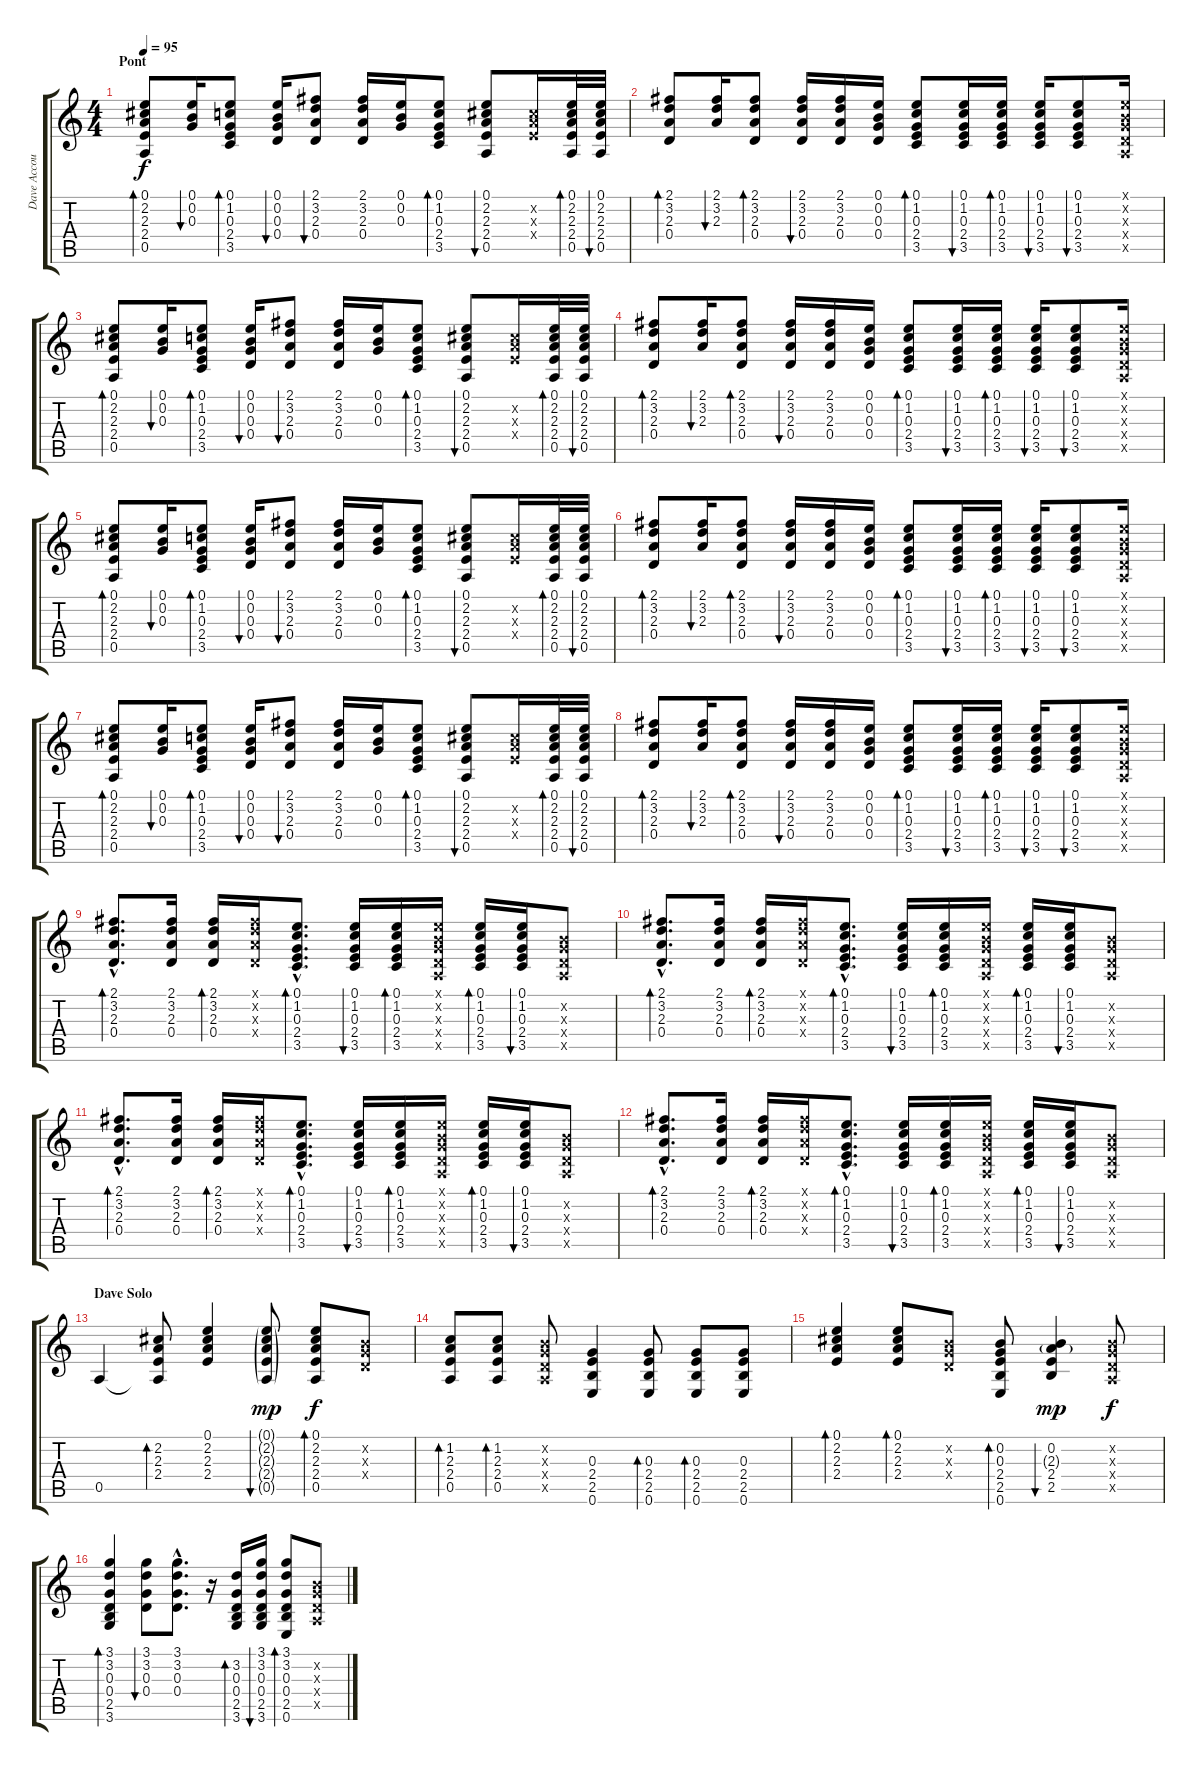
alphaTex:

\track ("Dave Accoustique" "Dave Accou") {instrument acousticguitarnylon}
\staff {score tabs}
\tuning (E4 B3 G3 D3 A2 E2) {hide}
\ts (4 4)
\section ("" "Pont")
\tempo 95
\clef g2
\ks c
(0.1 2.2 2.3 2.4 0.5).8{bd 60 dy f} (0.1 0.2 0.3).16{bu 60} (0.1 1.2 0.3 2.4 3.5).8{bd 60} (0.1 0.2 0.3 0.4).16{bu 60} (2.1 3.2 2.3 0.4).8{bu 60} (2.1 3.2 2.3 0.4).16 (0.1 0.2 0.3).16 (0.1 1.2 0.3 2.4 3.5).8{bd 60} (0.1 2.2 2.3 2.4 0.5).8{bu 60} (2.2{x} 2.3{x} 2.4{x}).16 (0.1 2.2 2.3 2.4 0.5).32{bd 60} (0.1 2.2 2.3 2.4 0.5).32{bu 60} |
(2.1 3.2 2.3 0.4).8{bd 60} (2.1 3.2 2.3).16{bu 60} (2.1 3.2 2.3 0.4).8{bd 60} (2.1 3.2 2.3 0.4).16{bu 60} (2.1 3.2 2.3 0.4).16 (0.1 0.2 0.3 0.4).16 (0.1 1.2 0.3 2.4 3.5).8{bd 60} (0.1 1.2 0.3 2.4 3.5).16{bu 60} (0.1 1.2 0.3 2.4 3.5).16{bd 60} (0.1 1.2 0.3 2.4 3.5).16{bu 60} (0.1 1.2 0.3 2.4 3.5).8{bu 60} (0.1{x} 0.2{x} 0.3{x} 0.4{x} 0.5{x}).16 |
(0.1 2.2 2.3 2.4 0.5).8{bd 60} (0.1 0.2 0.3).16{bu 60} (0.1 1.2 0.3 2.4 3.5).8{bd 60} (0.1 0.2 0.3 0.4).16{bu 60} (2.1 3.2 2.3 0.4).8{bu 60} (2.1 3.2 2.3 0.4).16 (0.1 0.2 0.3).16 (0.1 1.2 0.3 2.4 3.5).8{bd 60} (0.1 2.2 2.3 2.4 0.5).8{bu 60} (2.2{x} 2.3{x} 2.4{x}).16 (0.1 2.2 2.3 2.4 0.5).32{bd 60} (0.1 2.2 2.3 2.4 0.5).32{bu 60} |
(2.1 3.2 2.3 0.4).8{bd 60} (2.1 3.2 2.3).16{bu 60} (2.1 3.2 2.3 0.4).8{bd 60} (2.1 3.2 2.3 0.4).16{bu 60} (2.1 3.2 2.3 0.4).16 (0.1 0.2 0.3 0.4).16 (0.1 1.2 0.3 2.4 3.5).8{bd 60} (0.1 1.2 0.3 2.4 3.5).16{bu 60} (0.1 1.2 0.3 2.4 3.5).16{bd 60} (0.1 1.2 0.3 2.4 3.5).16{bu 60} (0.1 1.2 0.3 2.4 3.5).8{bu 60} (0.1{x} 0.2{x} 0.3{x} 0.4{x} 0.5{x}).16 |
(0.1 2.2 2.3 2.4 0.5).8{bd 60} (0.1 0.2 0.3).16{bu 60} (0.1 1.2 0.3 2.4 3.5).8{bd 60} (0.1 0.2 0.3 0.4).16{bu 60} (2.1 3.2 2.3 0.4).8{bu 60} (2.1 3.2 2.3 0.4).16 (0.1 0.2 0.3).16 (0.1 1.2 0.3 2.4 3.5).8{bd 60} (0.1 2.2 2.3 2.4 0.5).8{bu 60} (2.2{x} 2.3{x} 2.4{x}).16 (0.1 2.2 2.3 2.4 0.5).32{bd 60} (0.1 2.2 2.3 2.4 0.5).32{bu 60} |
(2.1 3.2 2.3 0.4).8{bd 60} (2.1 3.2 2.3).16{bu 60} (2.1 3.2 2.3 0.4).8{bd 60} (2.1 3.2 2.3 0.4).16{bu 60} (2.1 3.2 2.3 0.4).16 (0.1 0.2 0.3 0.4).16 (0.1 1.2 0.3 2.4 3.5).8{bd 60} (0.1 1.2 0.3 2.4 3.5).16{bu 60} (0.1 1.2 0.3 2.4 3.5).16{bd 60} (0.1 1.2 0.3 2.4 3.5).16{bu 60} (0.1 1.2 0.3 2.4 3.5).8{bu 60} (0.1{x} 0.2{x} 0.3{x} 0.4{x} 0.5{x}).16 |
(0.1 2.2 2.3 2.4 0.5).8{bd 60} (0.1 0.2 0.3).16{bu 60} (0.1 1.2 0.3 2.4 3.5).8{bd 60} (0.1 0.2 0.3 0.4).16{bu 60} (2.1 3.2 2.3 0.4).8{bu 60} (2.1 3.2 2.3 0.4).16 (0.1 0.2 0.3).16 (0.1 1.2 0.3 2.4 3.5).8{bd 60} (0.1 2.2 2.3 2.4 0.5).8{bu 60} (2.2{x} 2.3{x} 2.4{x}).16 (0.1 2.2 2.3 2.4 0.5).32{bd 60} (0.1 2.2 2.3 2.4 0.5).32{bu 60} |
(2.1 3.2 2.3 0.4).8{bd 60} (2.1 3.2 2.3).16{bu 60} (2.1 3.2 2.3 0.4).8{bd 60} (2.1 3.2 2.3 0.4).16{bu 60} (2.1 3.2 2.3 0.4).16 (0.1 0.2 0.3 0.4).16 (0.1 1.2 0.3 2.4 3.5).8{bd 60} (0.1 1.2 0.3 2.4 3.5).16{bu 60} (0.1 1.2 0.3 2.4 3.5).16{bd 60} (0.1 1.2 0.3 2.4 3.5).16{bu 60} (0.1 1.2 0.3 2.4 3.5).8{bu 60} (0.1{x} 0.2{x} 0.3{x} 0.4{x} 0.5{x}).16 |
(2.1{hac} 3.2{hac} 2.3{hac} 0.4{hac}).8{d bd 60 volume 8} (2.1 3.2 2.3 0.4).16 (2.1 3.2 2.3 0.4).16{bd 60} (2.1{x} 3.2{x} 2.3{x} 0.4{x}).16 (0.1{hac} 1.2{hac} 0.3{hac} 2.4{hac} 3.5{hac}).8{d bd 60} (0.1 1.2 0.3 2.4 3.5).16{bu 60} (0.1 1.2 0.3 2.4 3.5).16{bd 60} (0.1{x} 0.2{x} 0.3{x} 0.4{x} 0.5{x}).16 (0.1 1.2 0.3 2.4 3.5).16{bd 60} (0.1 1.2 0.3 2.4 3.5).16{bu 60} (0.2{x} 0.3{x} 0.4{x} 0.5{x}).8 |
(2.1{hac} 3.2{hac} 2.3{hac} 0.4{hac}).8{d bd 60 volume 6} (2.1 3.2 2.3 0.4).16 (2.1 3.2 2.3 0.4).16{bd 60} (2.1{x} 3.2{x} 2.3{x} 0.4{x}).16 (0.1{hac} 1.2{hac} 0.3{hac} 2.4{hac} 3.5{hac}).8{d bd 60} (0.1 1.2 0.3 2.4 3.5).16{bu 60} (0.1 1.2 0.3 2.4 3.5).16{bd 60} (0.1{x} 0.2{x} 0.3{x} 0.4{x} 0.5{x}).16 (0.1 1.2 0.3 2.4 3.5).16{bd 60} (0.1 1.2 0.3 2.4 3.5).16{bu 60} (0.2{x} 0.3{x} 0.4{x} 0.5{x}).8 |
(2.1{hac} 3.2{hac} 2.3{hac} 0.4{hac}).8{d bd 60 volume 4} (2.1 3.2 2.3 0.4).16 (2.1 3.2 2.3 0.4).16{bd 60} (2.1{x} 3.2{x} 2.3{x} 0.4{x}).16 (0.1{hac} 1.2{hac} 0.3{hac} 2.4{hac} 3.5{hac}).8{d bd 60} (0.1 1.2 0.3 2.4 3.5).16{bu 60} (0.1 1.2 0.3 2.4 3.5).16{bd 60} (0.1{x} 0.2{x} 0.3{x} 0.4{x} 0.5{x}).16 (0.1 1.2 0.3 2.4 3.5).16{bd 60} (0.1 1.2 0.3 2.4 3.5).16{bu 60} (0.2{x} 0.3{x} 0.4{x} 0.5{x}).8 |
(2.1{hac} 3.2{hac} 2.3{hac} 0.4{hac}).8{d bd 60 volume 2} (2.1 3.2 2.3 0.4).16 (2.1 3.2 2.3 0.4).16{bd 60} (2.1{x} 3.2{x} 2.3{x} 0.4{x}).16 (0.1{hac} 1.2{hac} 0.3{hac} 2.4{hac} 3.5{hac}).8{d bd 60} (0.1 1.2 0.3 2.4 3.5).16{bu 60} (0.1 1.2 0.3 2.4 3.5).16{bd 60} (0.1{x} 0.2{x} 0.3{x} 0.4{x} 0.5{x}).16 (0.1 1.2 0.3 2.4 3.5).16{bd 60} (0.1 1.2 0.3 2.4 3.5).16{bu 60} (0.2{x} 0.3{x} 0.4{x} 0.5{x}).8 |
\section ("" "Dave Solo")
0.5.4{volume 10} (2.2 2.3 2.4 0.5{t}).8{bd 60} (0.1 2.2 2.3 2.4).4 (0.1{g} 2.2{g} 2.3{g} 2.4{g} 0.5{g}).8{bu 60 dy mp} (0.1 2.2 2.3 2.4 0.5).8{bd 60 dy f} (0.2{x} 0.3{x} 0.4{x}).8 |
(1.2 2.3 2.4 0.5).8{bd 60} (1.2 2.3 2.4 0.5).8{bd 60} (0.2{x} 0.3{x} 0.4{x} 0.5{x}).8 (0.3 2.4 2.5 0.6).4 (0.3 2.4 2.5 0.6).8{bd 60} (0.3 2.4 2.5 0.6).8{bd 60} (0.3 2.4 2.5 0.6).8 |
(0.1 2.2 2.3 2.4).4{bd 60} (0.1 2.2 2.3 2.4).8{bd 60} (0.2{x} 0.3{x} 0.4{x}).8 (0.2 0.3 2.4 2.5 0.6).8{bd 60} (0.2 2.3{g} 2.4 2.5).4{bu 60 dy mp} (0.2{x} 0.3{x} 0.4{x} 0.5{x}).8{dy f} |
(3.1 3.2 0.3 0.4 2.5 3.6).4{bd 120} (3.1 3.2 0.3 0.4).8{bu 60} (3.1{hac} 3.2{hac} 0.3{hac} 0.4{hac}).8{d} r.16 (3.2 0.3 0.4 2.5 3.6).16{bd 30} (3.1 3.2 0.3 0.4 2.5 3.6).16{bu 30} (3.1 3.2 0.3 0.4 2.5 0.6).8{bd 30} (0.2{x} 0.3{x} 0.4{x} 0.5{x}).8
